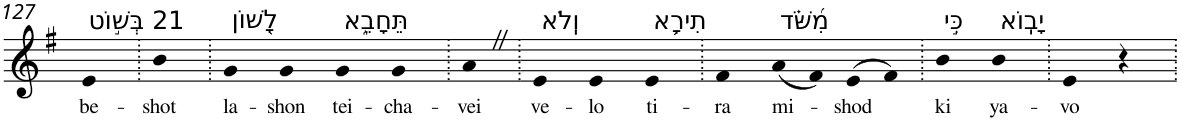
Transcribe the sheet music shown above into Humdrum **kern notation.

**kern	**text
*part1	*part1
*staff1	*staff1
*I"Piano	*
*I'Pno	*
!!LO:PB:g=z
*clefG2	*
*k[f#]	*
*G:	*
=127	=127
!LO:TX:a:t=21 בְּשׁ֣וֹט	!
!	!LO:LY:b
4e	be-
=128.	=128.
!	!LO:LY:b
4b	-shot
=129.	=129.
!LO:TX:a:t=לָ֭שׁוֹן	!
!	!LO:LY:b
4g	la-
!	!LO:LY:b
4g	-shon
!LO:TX:a:t=תֵּחָבֵ֑א	!
!	!LO:LY:b
4g	tei-
!	!LO:LY:b
4g	-cha-
=130.	=130.
!	!LO:LY:b
4aZ	-vei
=131.	=131.
!LO:TX:a:t=וְֽלֹא	!
!	!LO:LY:b
4e	ve-
!	!LO:LY:b
4e	-lo
!LO:TX:a:t=תִירָ֥א	!
!	!LO:LY:b
4e	ti-
=132.	=132.
!	!LO:LY:b
4f#	-ra
!LO:TX:a:t=מִ֝שֹּׁ֗ד	!
!	!LO:LY:b
(8a	mi-
8f#)	.
!	!LO:LY:b
(>8e	-shod
8f#)	.
=133.	=133.
!LO:TX:a:t=כִּ֣י	!
!	!LO:LY:b
4b	ki
!LO:TX:a:t=יָבֽוֹא	!
!	!LO:LY:b
4b	ya-
=134.	=134.
!	!LO:LY:b
4e	-vo
4r	.
=.	=.
*-	*-
